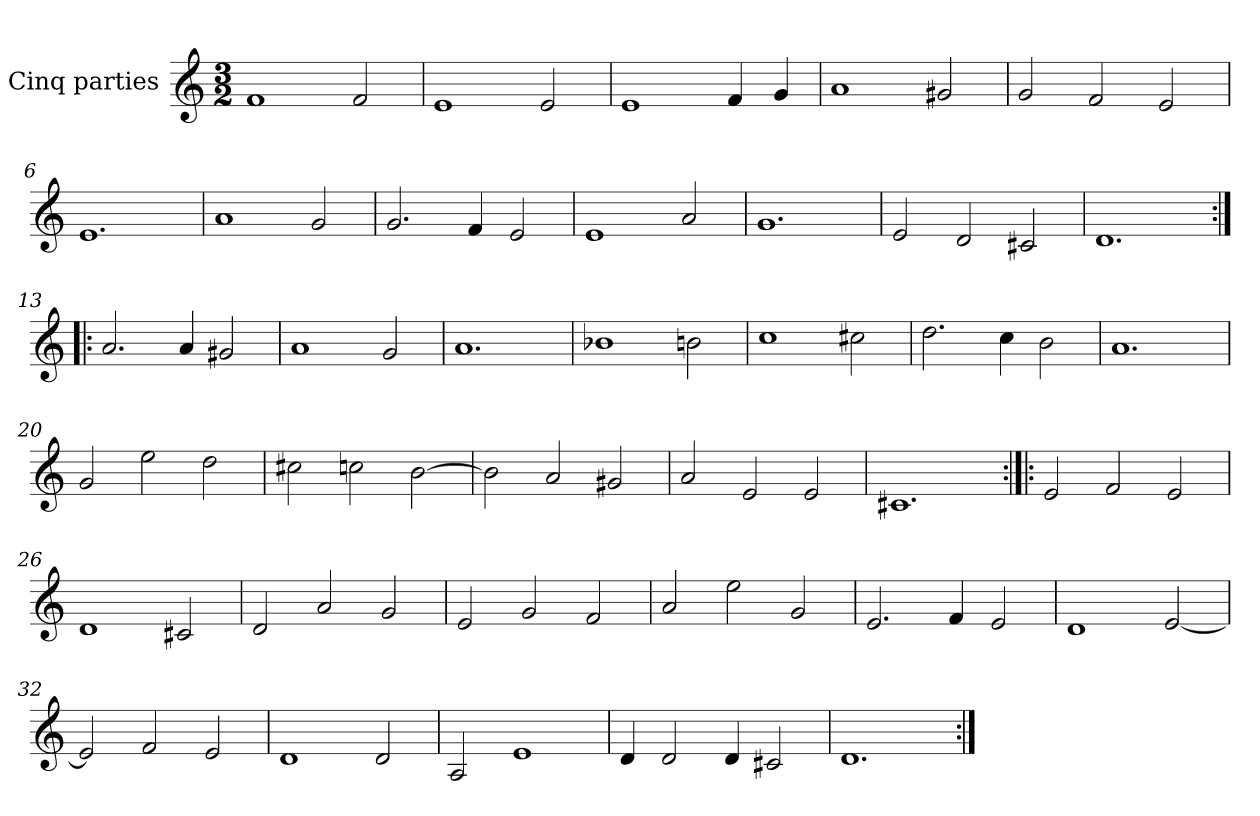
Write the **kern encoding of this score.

**kern
*part1
*staff1
*I"Cinq parties
*clefG2
*k[]
*M3/2
*MM180
=1
1f
2f/
=2
1e
2e/
=3
1e
4f/
4g/
=4
1a
2g#X/
=5
2g/
2f/
2e/
=6
1.e
=7
1a
2g/
=8
2.g/
4f/
2e/
=9
1e
2a/
=10
1.g
=11
2e/
2d/
2c#X/
=12
1.d
=13:|!|:
2.a/
4a/
2g#X/
=14
1a
2g/
=15
1.a
=16
1b-X
2bn\
=17
1cc
2cc#X\
=18
2.dd\
4cc\
2b\
=19
1.a
=20
2g/
2ee\
2dd\
=21
2cc#X\
2ccn\
[2b\
=22
2b\]
2a/
2g#X/
=23
2a/
2e/
2e/
=24
1.c#X
=25:|!|:
2e/
2f/
2e/
=26
1d
2c#X/
=27
2d/
2a/
2g/
=28
2e/
2g/
2f/
=29
2a/
2ee\
2g/
=30
2.e/
4f/
2e/
=31
1d
[2e/
=32
2e/]
2f/
2e/
=33
1d
2d/
=34
2A/
1e
=35
4d/
2d/
4d/
2c#X/
=36
1.d
=:|!
*-
